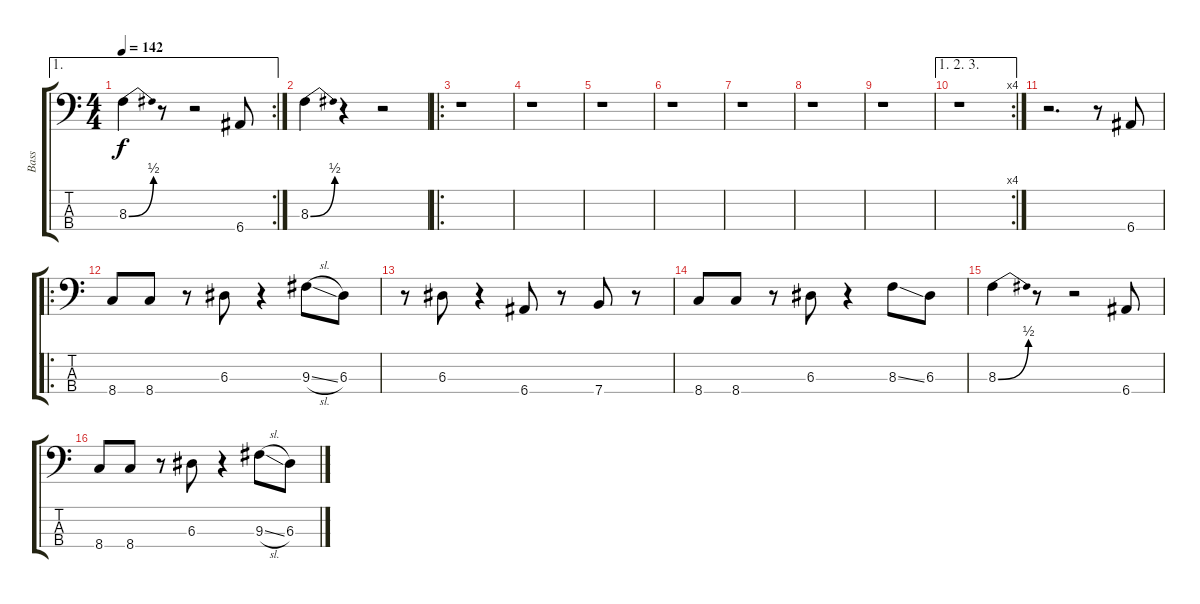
\track ("Bass" "Bass") {instrument synthbass2}
\staff {score tabs}
\tuning (G2 D2 A1 E1) {hide}
\ae 1
\rc 2
\ts (4 4)
\tempo 142
\clef f4
\ks c
8.3{be (bend 0 0 60 2)}.4{dy f} r.8 r.2 6.4.8 |
8.3{be (bend 0 0 60 2)}.4 r.4 r.2 |
\ro
r.1 |
r.1 |
r.1 |
r.1 |
r.1 |
r.1 |
r.1 |
\ae (1 2 3)
\rc 4
r.1 |
r.2{d} r.8 6.4.8 |
\ro
8.4.8 8.4.8 r.8 6.3.8 r.4 9.3{sl}.8 6.3.8 |
r.8 6.3.8 r.4 6.4.8 r.8 7.4.8 r.8 |
8.4.8 8.4.8 r.8 6.3.8 r.4 8.3{ss}.8 6.3.8 |
8.3{be (bend 0 0 60 2)}.4 r.8 r.2 6.4.8 |
8.4.8 8.4.8 r.8 6.3.8 r.4 9.3{sl}.8 6.3.8
